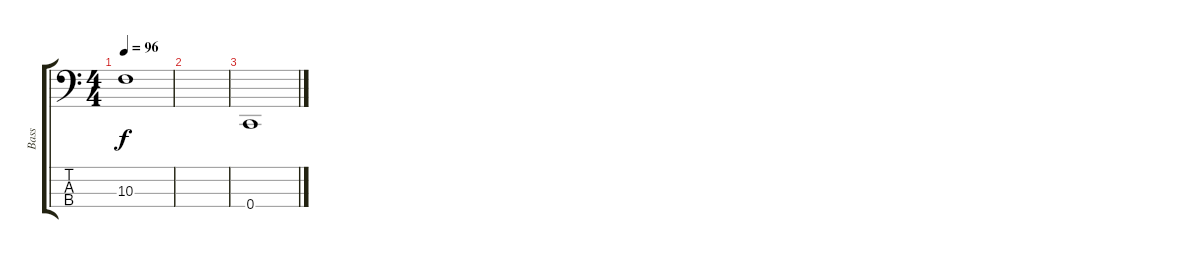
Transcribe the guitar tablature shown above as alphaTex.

\track ("Bass" "Bass") {instrument electricbasspick}
\staff {score tabs}
\tuning (F2 C2 G1 C1) {hide}
\ts (4 4)
\tempo 96
\clef f4
\ks c
10.3{t}.1{dy f} |
|
0.4.1
